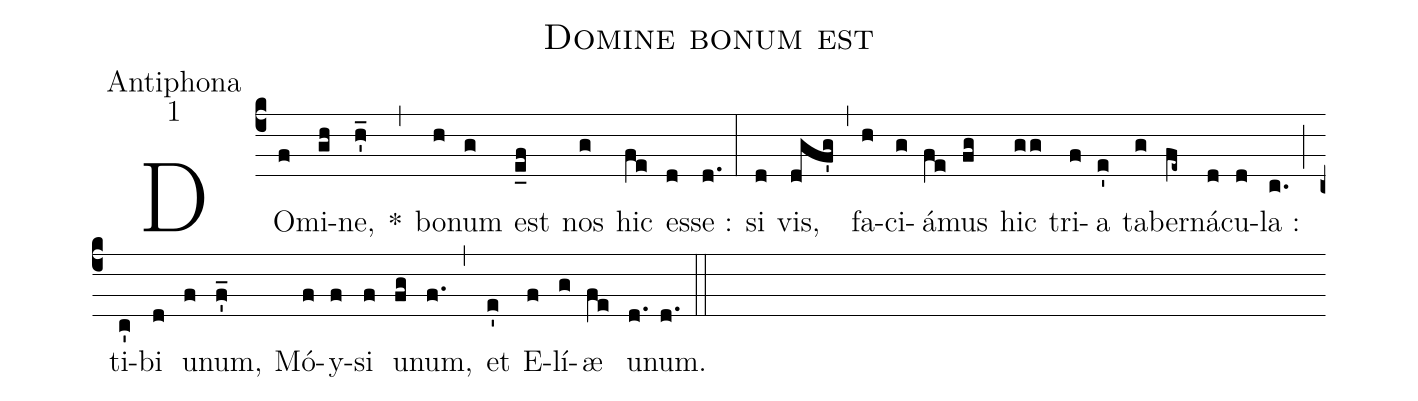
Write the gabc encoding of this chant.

name:Domine bonum est;
office-part:Antiphona;
mode:1;
%%
(c4) DO(f)mi(gh)ne,(h'_) *(,) bo(h)num(g) est(e_f) nos(g) hic(fe) es(d)se :(d.) (:) si(d) vis,(dgf'g) (,) fa(h)ci(g)á(fe)mus(fg) hic(gg) tri(f)a(e') ta(g)ber(fe~)ná(d)cu(d)la :(c.) (;) ti(c')bi(d) u(f)num,(f'_) Mó(f)y(f)si(f) u(fg)num,(f.) (,) et(e') E(f)lí(g)æ(fe) u(d.)num.(d.) (::)
